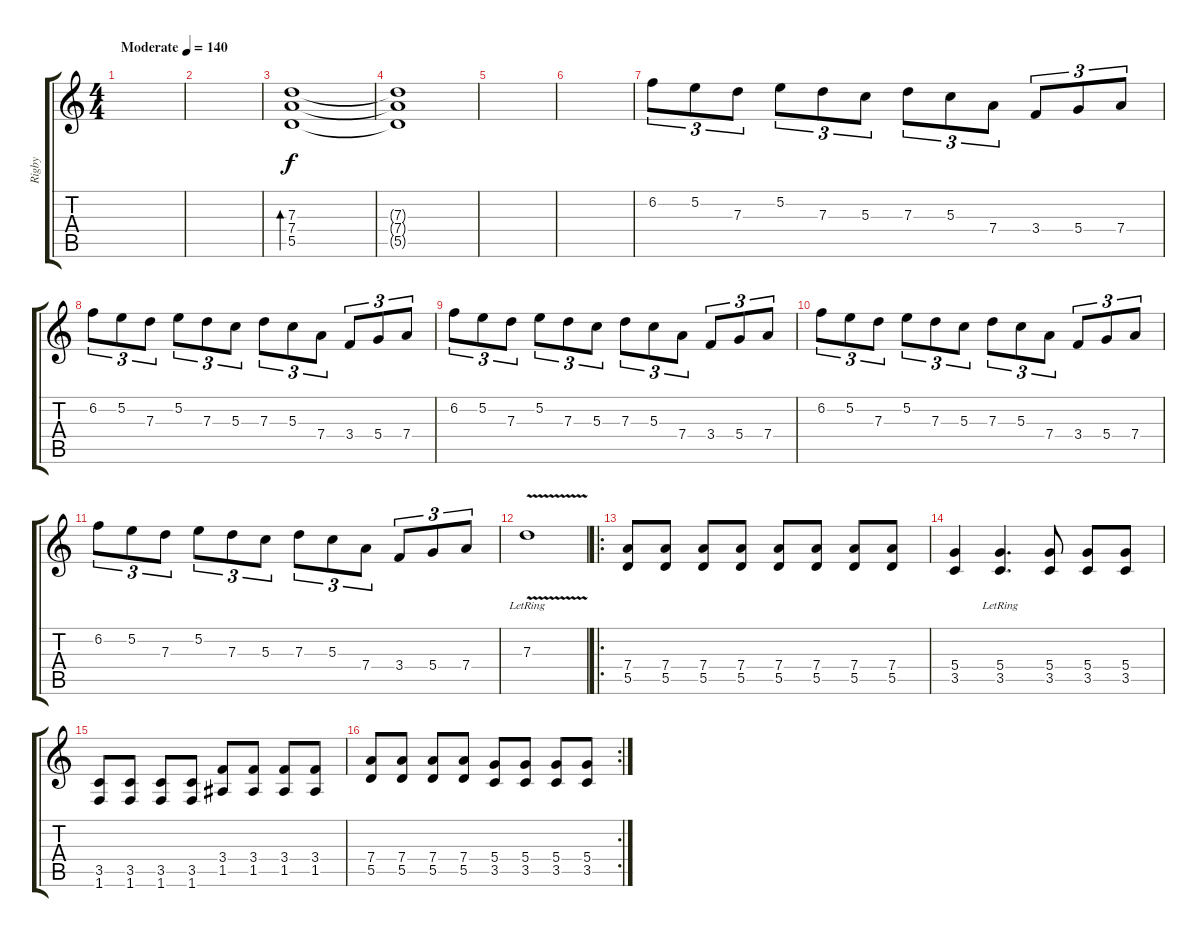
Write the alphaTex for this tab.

\track ("Rigby" "Rigby") {instrument overdrivenguitar}
\staff {score tabs}
\tuning (E4 B3 G3 D3 A2 E2) {hide}
\ts (4 4)
\tempo (140 "Moderate")
\clef g2
\ks c
|
|
(7.3 7.4 5.5).1{bd 120} |
(7.3{t} 7.4{t} 5.5{t}).1 |
|
|
6.2.8{tu (3 2)} 5.2.8{tu (3 2)} 7.3.8{tu (3 2)} 5.2.8{tu (3 2)} 7.3.8{tu (3 2)} 5.3.8{tu (3 2)} 7.3.8{tu (3 2)} 5.3.8{tu (3 2)} 7.4.8{tu (3 2)} 3.4.8{tu (3 2)} 5.4.8{tu (3 2)} 7.4.8{tu (3 2)} |
6.2.8{tu (3 2)} 5.2.8{tu (3 2)} 7.3.8{tu (3 2)} 5.2.8{tu (3 2)} 7.3.8{tu (3 2)} 5.3.8{tu (3 2)} 7.3.8{tu (3 2)} 5.3.8{tu (3 2)} 7.4.8{tu (3 2)} 3.4.8{tu (3 2)} 5.4.8{tu (3 2)} 7.4.8{tu (3 2)} |
6.2.8{tu (3 2)} 5.2.8{tu (3 2)} 7.3.8{tu (3 2)} 5.2.8{tu (3 2)} 7.3.8{tu (3 2)} 5.3.8{tu (3 2)} 7.3.8{tu (3 2)} 5.3.8{tu (3 2)} 7.4.8{tu (3 2)} 3.4.8{tu (3 2)} 5.4.8{tu (3 2)} 7.4.8{tu (3 2)} |
6.2.8{tu (3 2)} 5.2.8{tu (3 2)} 7.3.8{tu (3 2)} 5.2.8{tu (3 2)} 7.3.8{tu (3 2)} 5.3.8{tu (3 2)} 7.3.8{tu (3 2)} 5.3.8{tu (3 2)} 7.4.8{tu (3 2)} 3.4.8{tu (3 2)} 5.4.8{tu (3 2)} 7.4.8{tu (3 2)} |
6.2.8{tu (3 2)} 5.2.8{tu (3 2)} 7.3.8{tu (3 2)} 5.2.8{tu (3 2)} 7.3.8{tu (3 2)} 5.3.8{tu (3 2)} 7.3.8{tu (3 2)} 5.3.8{tu (3 2)} 7.4.8{tu (3 2)} 3.4.8{tu (3 2)} 5.4.8{tu (3 2)} 7.4.8{tu (3 2)} |
7.3{v lr}.1 |
\ro
(7.4 5.5).8 (7.4 5.5).8 (7.4 5.5).8 (7.4 5.5).8 (7.4 5.5).8 (7.4 5.5).8 (7.4 5.5).8 (7.4 5.5).8 |
(5.4 3.5).4 (5.4 3.5{lr}).4{d} (5.4 3.5).8 (5.4 3.5).8 (5.4 3.5).8 |
(3.5 1.6).8 (3.5 1.6).8 (3.5 1.6).8 (3.5 1.6).8 (3.4 1.5).8 (3.4 1.5).8 (3.4 1.5).8 (3.4 1.5).8 |
\rc 2
(7.4 5.5).8 (7.4 5.5).8 (7.4 5.5).8 (7.4 5.5).8 (5.4 3.5).8 (5.4 3.5).8 (5.4 3.5).8 (5.4 3.5).8
